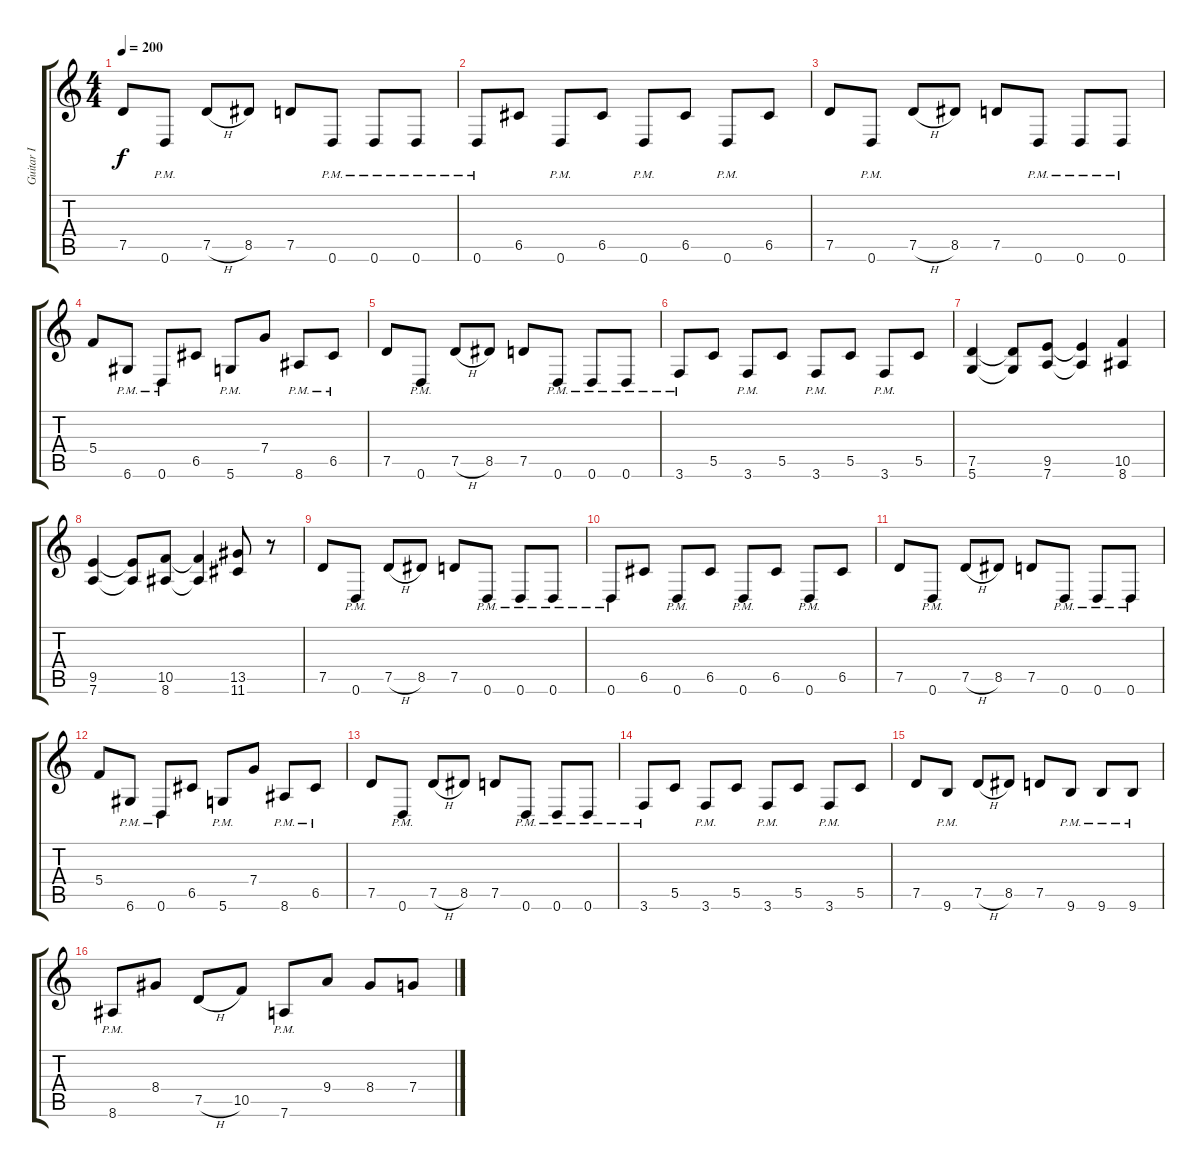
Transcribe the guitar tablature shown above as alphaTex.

\track ("Guitar I" "Guitar I") {instrument distortionguitar}
\staff {score tabs}
\tuning (D4 A3 F3 C3 G2 D2) {hide}
\ts (4 4)
\tempo 200
\clef g2
\ks c
7.5.8{dy f instrument distortionguitar} 0.6{pm}.8 7.5{h}.8 8.5.8 7.5.8 0.6{pm}.8 0.6{pm}.8 0.6{pm}.8 |
0.6{pm}.8 6.5.8 0.6{pm}.8 6.5.8 0.6{pm}.8 6.5.8 0.6{pm}.8 6.5.8 |
7.5.8 0.6{pm}.8 7.5{h}.8 8.5.8 7.5.8 0.6{pm}.8 0.6{pm}.8 0.6{pm}.8 |
5.4.8 6.6{pm}.8 0.6{pm}.8 6.5.8 5.6{pm}.8 7.4.8 8.6{pm}.8 6.5{pm}.8 |
7.5.8 0.6{pm}.8 7.5{h}.8 8.5.8 7.5.8 0.6{pm}.8 0.6{pm}.8 0.6{pm}.8 |
3.6{pm}.8 5.5.8 3.6{pm}.8 5.5.8 3.6{pm}.8 5.5.8 3.6{pm}.8 5.5.8 |
(7.5 5.6).4 (7.5{t} 5.6{t}).8 (9.5 7.6).8 (9.5{t} 7.6{t}).4 (10.5 8.6).4 |
(9.5 7.6).4 (9.5{t} 7.6{t}).8 (10.5 8.6).8 (10.5{t} 8.6{t}).4 (13.5 11.6).8 r.8 |
7.5.8 0.6{pm}.8 7.5{h}.8 8.5.8 7.5.8 0.6{pm}.8 0.6{pm}.8 0.6{pm}.8 |
0.6{pm}.8 6.5.8 0.6{pm}.8 6.5.8 0.6{pm}.8 6.5.8 0.6{pm}.8 6.5.8 |
7.5.8 0.6{pm}.8 7.5{h}.8 8.5.8 7.5.8 0.6{pm}.8 0.6{pm}.8 0.6{pm}.8 |
5.4.8 6.6{pm}.8 0.6{pm}.8 6.5.8 5.6{pm}.8 7.4.8 8.6{pm}.8 6.5{pm}.8 |
7.5.8 0.6{pm}.8 7.5{h}.8 8.5.8 7.5.8 0.6{pm}.8 0.6{pm}.8 0.6{pm}.8 |
3.6{pm}.8 5.5.8 3.6{pm}.8 5.5.8 3.6{pm}.8 5.5.8 3.6{pm}.8 5.5.8 |
7.5.8 9.6{pm}.8 7.5{h}.8 8.5.8 7.5.8 9.6{pm}.8 9.6{pm}.8 9.6{pm}.8 |
8.6{pm}.8 8.4.8 7.5{h}.8 10.5.8 7.6{pm}.8 9.4.8 8.4.8 7.4.8
